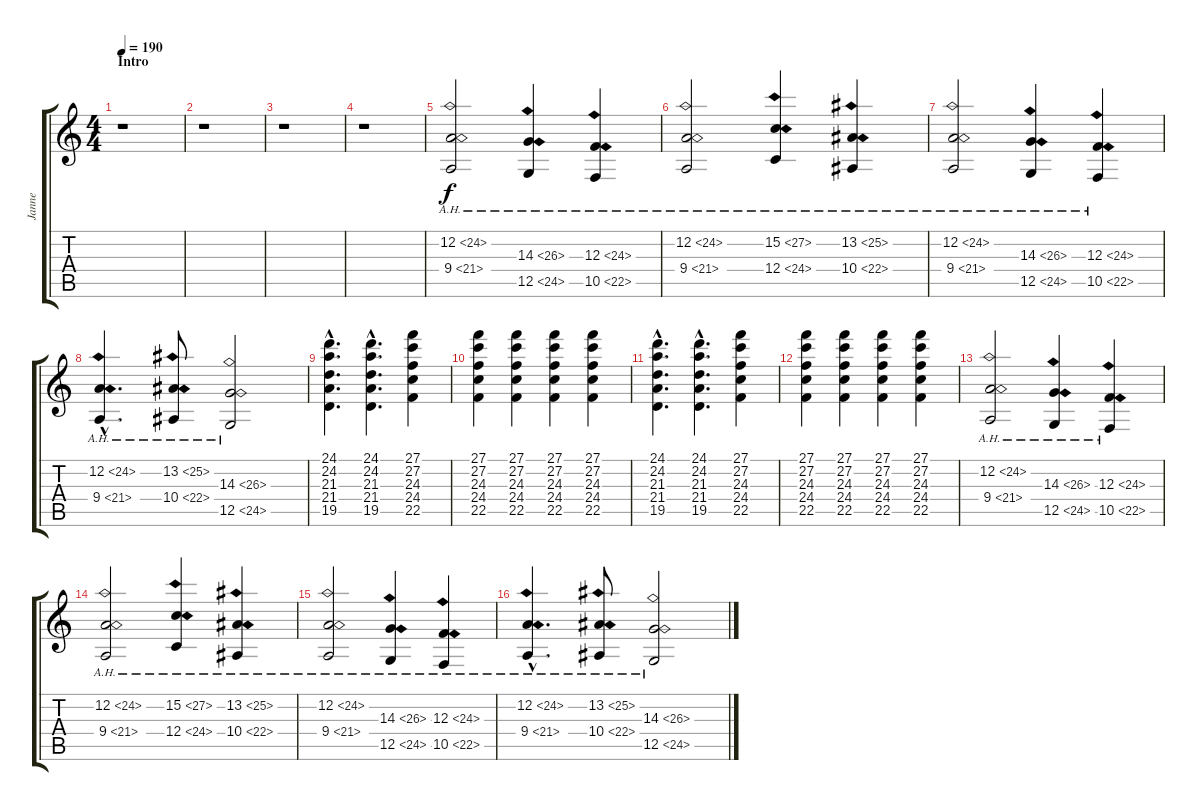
\track ("Janne" "Janne") {instrument stringensemble1}
\staff {score tabs}
\tuning (D4 A3 F3 C3 G2 D2) {hide}
\ts (4 4)
\section ("" "Intro")
\tempo 190
\clef g2
\ks c
r.1{dy f instrument stringensemble1} |
r.1 |
r.1 |
r.1 |
(12.2{ah 12} 9.4{ah 12}).2 (14.3{ah 12} 12.5{ah 12}).4 (12.3{ah 12} 10.5{ah 12}).4 |
(12.2{ah 12} 9.4{ah 12}).2 (15.2{ah 12} 12.4{ah 12}).4 (13.2{ah 12} 10.4{ah 12}).4 |
(12.2{ah 12} 9.4{ah 12}).2 (14.3{ah 12} 12.5{ah 12}).4 (12.3{ah 12} 10.5{ah 12}).4 |
(12.2{ah 12 hac} 9.4{ah 12 hac}).4{d} (13.2{ah 12} 10.4{ah 12}).8 (14.3{ah 12} 12.5{ah 12}).2 |
(24.1{hac} 24.2{hac} 21.3{hac} 21.4{hac} 19.5{hac}).4{d} (24.1{hac} 24.2{hac} 21.3{hac} 21.4{hac} 19.5{hac}).4{d} (27.1 27.2 24.3 24.4 22.5).4 |
(27.1 27.2 24.3 24.4 22.5).4 (27.1 27.2 24.3 24.4 22.5).4 (27.1 27.2 24.3 24.4 22.5).4 (27.1 27.2 24.3 24.4 22.5).4 |
(24.1{hac} 24.2{hac} 21.3{hac} 21.4{hac} 19.5{hac}).4{d} (24.1{hac} 24.2{hac} 21.3{hac} 21.4{hac} 19.5{hac}).4{d} (27.1 27.2 24.3 24.4 22.5).4 |
(27.1 27.2 24.3 24.4 22.5).4 (27.1 27.2 24.3 24.4 22.5).4 (27.1 27.2 24.3 24.4 22.5).4 (27.1 27.2 24.3 24.4 22.5).4 |
(12.2{ah 12} 9.4{ah 12}).2{instrument stringensemble1} (14.3{ah 12} 12.5{ah 12}).4 (12.3{ah 12} 10.5{ah 12}).4 |
(12.2{ah 12} 9.4{ah 12}).2 (15.2{ah 12} 12.4{ah 12}).4 (13.2{ah 12} 10.4{ah 12}).4 |
(12.2{ah 12} 9.4{ah 12}).2 (14.3{ah 12} 12.5{ah 12}).4 (12.3{ah 12} 10.5{ah 12}).4 |
(12.2{ah 12 hac} 9.4{ah 12 hac}).4{d} (13.2{ah 12} 10.4{ah 12}).8 (14.3{ah 12} 12.5{ah 12}).2
